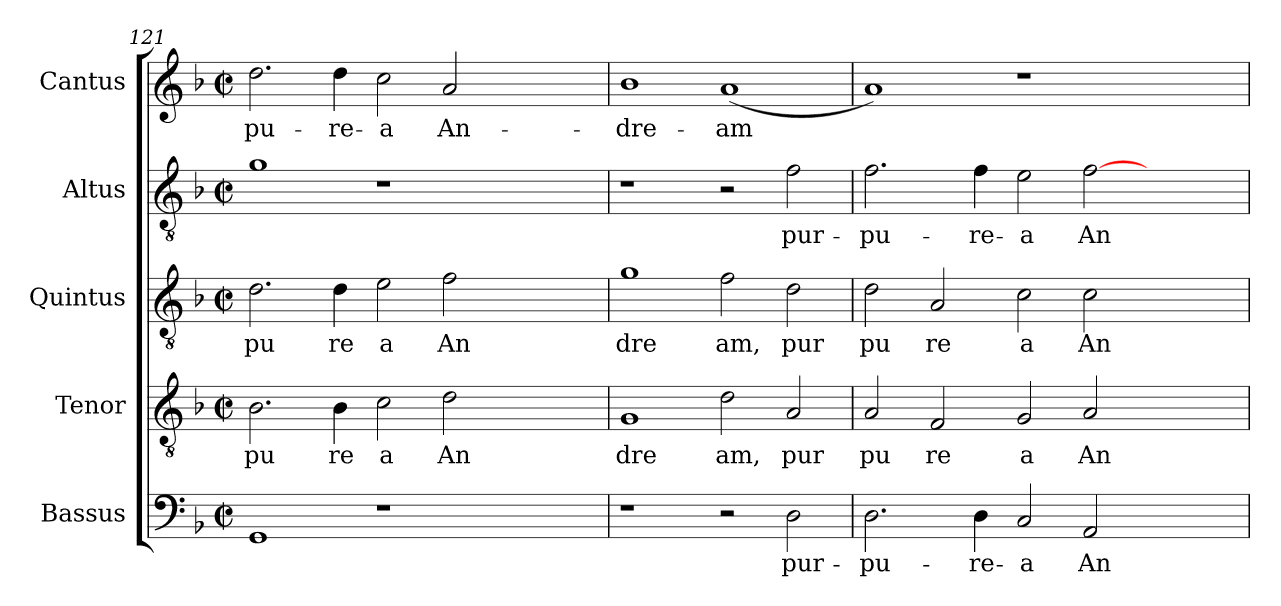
**kern	**text	**kern	**text	**kern	**text	**kern	**text	**kern	**text
*part5	*part5	*part4	*part4	*part3	*part3	*part2	*part2	*part1	*part1
*staff5	*staff5	*staff4	*staff4	*staff3	*staff3	*staff2	*staff2	*staff1	*staff1
*I"Bassus	*	*I"Tenor	*	*I"Quintus	*	*I"Altus	*	*I"Cantus	*
!!LO:LB:g=z
*clefF4	*	*clefGv2	*	*clefGv2	*	*clefGv2	*	*clefG2	*
*k[b-]	*	*k[b-]	*	*k[b-]	*	*k[b-]	*	*k[b-]	*
*F:	*	*F:	*	*F:	*	*F:	*	*F:	*
*M2/2	*	*M2/2	*	*M2/2	*	*M2/2	*	*M2/2	*
*met(c|)	*	*met(c|)	*	*met(c|)	*	*met(c|)	*	*met(c|)	*
=121	=121	=121	=121	=121	=121	=121	=121	=121	=121
!	!	!	!LO:LY:b:cj	!	!LO:LY:b:cj	!	!	!	!LO:LY:b:cj
1GG	.	2.B-\	pu	2.d\	pu	1g	.	2.dd\	pu-
!	!	!	!LO:LY:b:cj	!	!LO:LY:b:cj	!	!	!	!LO:LY:b:cj
.	.	4B-\	re	4d\	re	.	.	4dd\	-re-
!LO:N:vis=1	!	!	!LO:LY:b:cj	!	!LO:LY:b:cj	!LO:N:vis=1	!	!	!LO:LY:b:cj
0r	.	2c\	a	2e\	a	0r	.	2cc\	-a
!	!	!	!LO:LY:b:cj	!	!LO:LY:b:cj	!	!	!	!LO:LY:b:cj
.	.	2d\	An	2f\	An	.	.	2a/	An-
.	.	1ryy	.	1ryy	.	.	.	1ryy	.
=122	=122	=122	=122	=122	=122	=122	=122	=122	=122
!	!	!	!LO:LY:b:cj	!	!LO:LY:b:cj	!	!	!	!LO:LY:b:cj
1r	.	1G	dre	1g	dre	1r	.	1b-	-dre-
!	!	!	!LO:LY:b:cj	!	!LO:LY:b:cj	!	!	!	!LO:LY:b:cj
2r	.	2d\	am,	2f\	am,	2r	.	(<1a	-am
!	!LO:LY:b:cj	!	!LO:LY:b:cj	!	!LO:LY:b:cj	!	!LO:LY:b:cj	!	!
2D\	pur-	2A/	pur	2d\	pur	2f\	pur-	.	.
=123	=123	=123	=123	=123	=123	=123	=123	=123	=123
!	!LO:LY:b:cj	!	!LO:LY:b:cj	!	!LO:LY:b:cj	!	!LO:LY:b:cj	!	!
2.D\	-pu-	2A/	pu	2d\	pu	2.f\	-pu-	1a)	.
!	!	!	!LO:LY:b:cj	!	!LO:LY:b:cj	!	!	!	!
.	.	2F/	re	2A/	re	.	.	.	.
!	!LO:LY:b:cj	!	!	!	!	!	!LO:LY:b:cj	!	!
4D\	-re-	.	.	.	.	4f\	-re-	.	.
!	!LO:LY:b:cj	!	!LO:LY:b:cj	!	!LO:LY:b:cj	!	!LO:LY:b:cj	!LO:N:vis=1	!
2C/	-a	2G/	a	2c\	a	2e\	-a	0r	.
!	!LO:LY:b:cj	!	!LO:LY:b:cj	!	!LO:LY:b:cj	!	!LO:LY:b	!	!
2AA/	An-	2A/	An	2c\	An	[>2f\	An-	.	.
1ryy	.	1ryy	.	1ryy	.	1ryy	.	.	.
=	=	=	=	=	=	=	=	=	=
*-	*-	*-	*-	*-	*-	*-	*-	*-	*-
